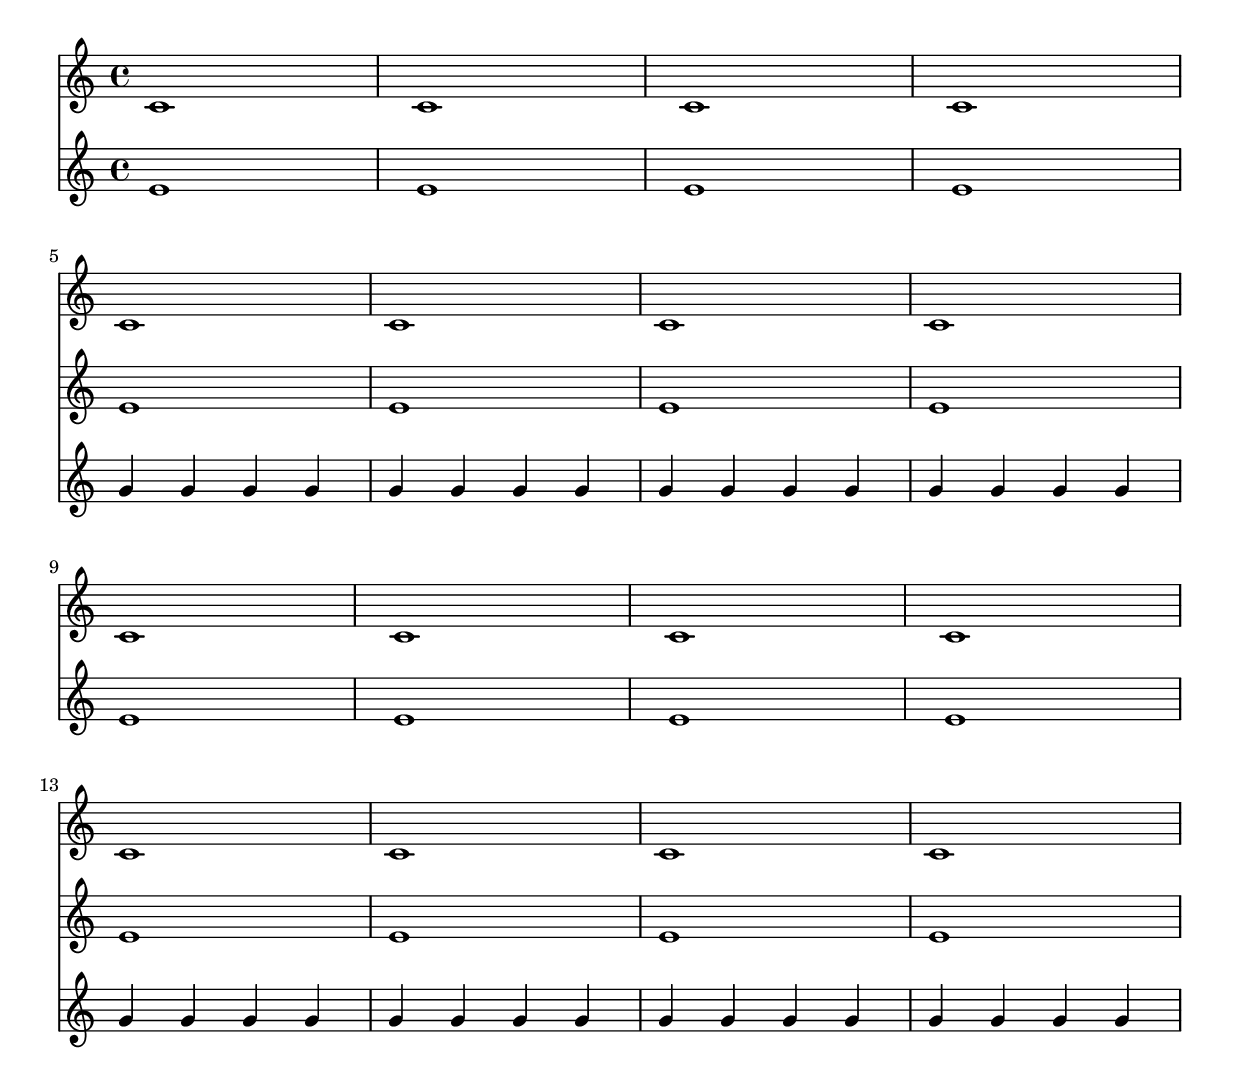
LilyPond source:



	
\score { 
	 <<
		\relative c' { \repeat unfold 16 { c1  }}
		\relative c' { \repeat unfold 16 { e1  }}
		\relative c' { 
		\repeat unfold 4 { s1 } \break 
		\repeat unfold 4 { g'4 g g g } \break
		\repeat unfold 4 { s1 } \break 
		\repeat unfold 4 { g4 g g g }  \break 
	}
		>>
		
	\layout {
			\context { 
				\RemoveEmptyStaffContext
				\override VerticalAxisGroup #'remove-first = ##t
			}
			indent = 0
			ragged-right = ##f
		 }
	}

